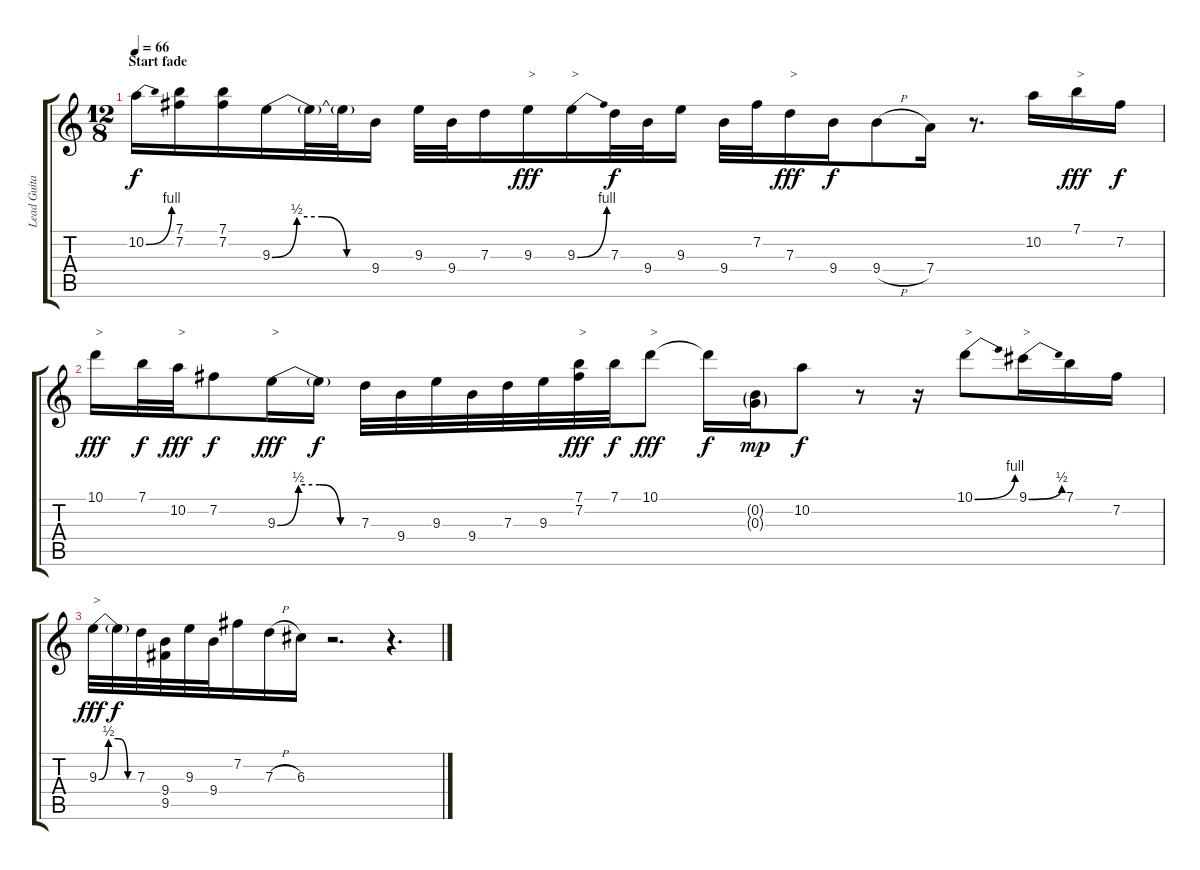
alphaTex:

\track ("Lead Guitar bis" "Lead Guita") {instrument overdrivenguitar}
\staff {score tabs}
\tuning (E4 B3 G3 D3 A2 E2) {hide}
\ts (12 8)
\section ("" "Start fade")
\tempo 66
\clef g2
\ks c
10.2{be (bend 0 0 60 4)}.16{dy f volume 5} (7.1 7.2).16 (7.1 7.2).16 9.3{be (custom 0 0 15 2 30 2 45 0 60 0)}.16 9.3{t}.32 9.3{t}.32 9.4.16 9.3.32 9.4.32 7.3.16 9.3.16{txt ">" dy fff} 9.3{be (bend 0 0 60 4)}.16{txt ">"} 7.3.32{dy f} 9.4.32 9.3.16 9.4.32 7.2.32 7.3.16{txt ">" dy fff} 9.4.16{dy f} 9.4{h}.8 7.4.16 r.8{d} 10.2.16 7.1.16{txt ">" dy fff} 7.2.16{dy f} |
10.1.16{txt ">" dy fff} 7.1.32{dy f} 10.2.32{txt ">" dy fff} 7.2.8{dy f} 9.3{be (custom 0 0 15 2 30 2 45 0 60 0)}.16{txt ">" dy fff} 9.3{t}.16{dy f} 7.3.32 9.4.32 9.3.32 9.4.32 7.3.32 9.3.32 (7.1 7.2).32{txt ">" dy fff} 7.1.32{dy f} 10.1.8{txt ">" dy fff} 10.1{t}.16{dy f} (0.2{g} 0.3{g}).16{dy mp} 10.2.8{dy f} r.8 r.16 10.1{be (bend 0 0 60 4)}.8{txt ">"} 9.1{be (bend 0 0 60 2)}.16{txt ">"} 7.1.16 7.2.16 |
9.3{be (custom 0 0 15 2 30 2 45 0 60 0)}.32{txt ">" dy fff} 9.3{t}.32{dy f} 7.3.32 (9.4 9.5).32 9.3.32 9.4.32 7.2.16 7.3{h}.16 6.3.16 r.2{d} r.4{d}
